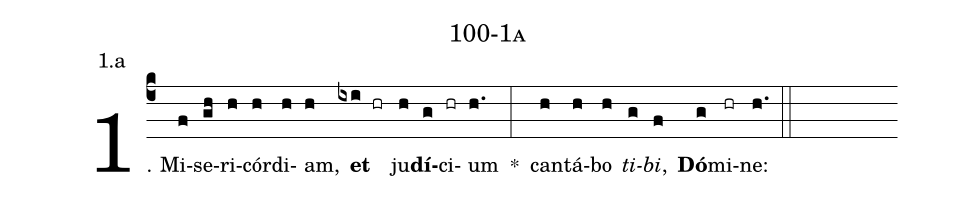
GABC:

name: 100-1a;
annotation: 1.a;
%%
(c4)1. Mi(f)se(gh)ri(h)cór(h)di(h)am,(h) <b>et</b>(ixi hr) ju(h)<b>dí</b>(g)ci(hr)um(h.) *(:) can(h)tá(h)bo(h) <i>ti</i>(g)<i>bi</i>,(f) <b>Dó</b>(g)mi(hr)ne:(h.) (::)
